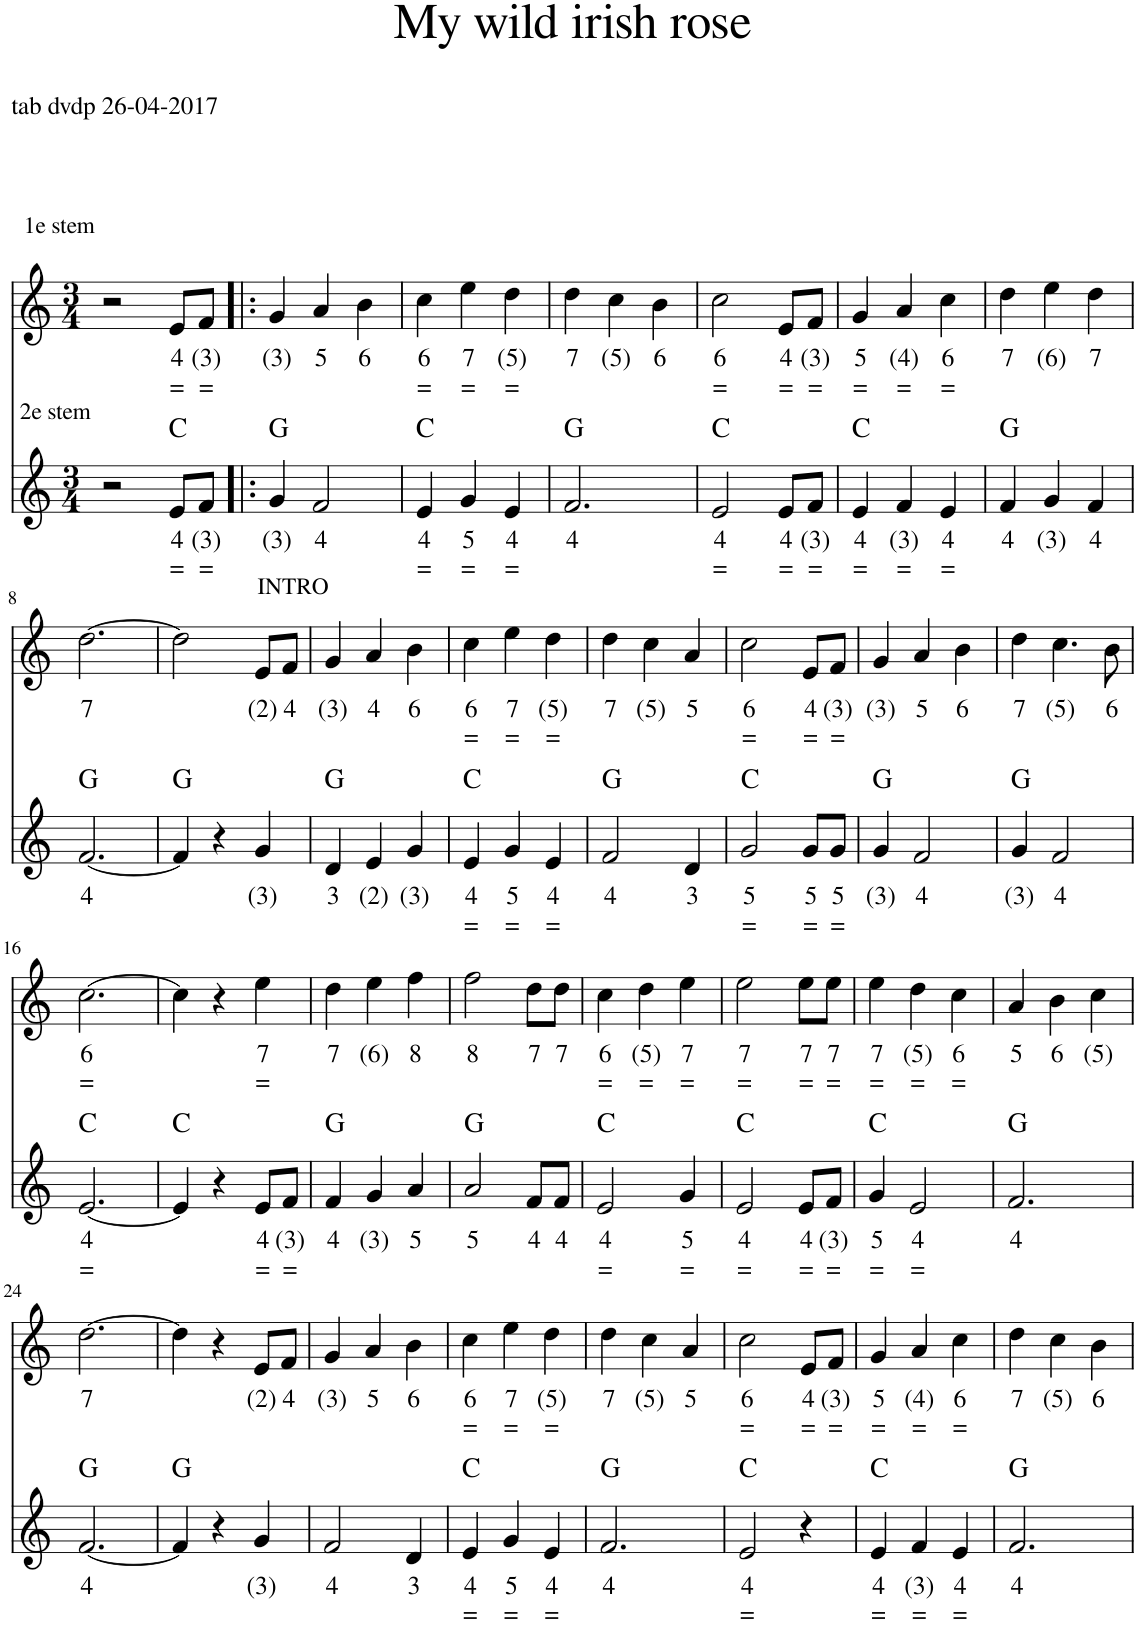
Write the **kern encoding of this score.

**kern	**text	**text	**harte	**kern	**text	**text
*part2	*part2	*part2	*part2	*part1	*part1	*part1
*staff2	*staff2	*staff2	*	*staff1	*staff1	*staff1
*I"Stem	*	*	*	*I"Stem	*	*
*clefG2	*	*	*	*clefG2	*	*
*k[]	*	*	*	*k[]	*	*
*M3/4	*	*	*	*M3/4	*	*
=1	=1	=1	=1	=1	=1	=1
!	!	!	!	!LO:TX:a:t=1e stem	!	!
!LO:TX:a:t=2e stem	!	!	!	!	!	!
2r	.	.	.	2r	.	.
!	!LO:LY:b	!LO:LY:b	!	!	!LO:LY:b	!LO:LY:b
8e/L	4	=	C:maj	8e/L	4	=
!	!LO:LY:b	!LO:LY:b	!	!	!LO:LY:b	!LO:LY:b
8f/J	(3)	=	.	8f/J	(3)	=
=2!|:	=2!|:	=2!|:	=2!|:	=2!|:	=2!|:	=2!|:
!	!LO:LY:b	!	!	!	!LO:LY:b	!
4g/	(3)	.	G:maj	4g/	(3)	.
!	!LO:LY:b	!	!	!	!LO:LY:b	!
2f/	4	.	.	4a/	5	.
!	!	!	!	!	!LO:LY:b	!
.	.	.	.	4b\	6	.
=3	=3	=3	=3	=3	=3	=3
!	!LO:LY:b	!LO:LY:b	!	!	!LO:LY:b	!LO:LY:b
4e/	4	=	C:maj	4cc\	6	=
!	!LO:LY:b	!LO:LY:b	!	!	!LO:LY:b	!LO:LY:b
4g/	5	=	.	4ee\	7	=
!	!LO:LY:b	!LO:LY:b	!	!	!LO:LY:b	!LO:LY:b
4e/	4	=	.	4dd\	(5)	=
=4	=4	=4	=4	=4	=4	=4
!	!LO:LY:b	!	!	!	!LO:LY:b	!
2.f/	4	.	G:maj	4dd\	7	.
!	!	!	!	!	!LO:LY:b	!
.	.	.	.	4cc\	(5)	.
!	!	!	!	!	!LO:LY:b	!
.	.	.	.	4b\	6	.
=5	=5	=5	=5	=5	=5	=5
!	!LO:LY:b	!LO:LY:b	!	!	!LO:LY:b	!LO:LY:b
2e/	4	=	C:maj	2cc\	6	=
!	!LO:LY:b	!LO:LY:b	!	!	!LO:LY:b	!LO:LY:b
8e/L	4	=	.	8e/L	4	=
!	!LO:LY:b	!LO:LY:b	!	!	!LO:LY:b	!LO:LY:b
8f/J	(3)	=	.	8f/J	(3)	=
=6	=6	=6	=6	=6	=6	=6
!	!LO:LY:b	!LO:LY:b	!	!	!LO:LY:b	!LO:LY:b
4e/	4	=	C:maj	4g/	5	=
!	!LO:LY:b	!LO:LY:b	!	!	!LO:LY:b	!LO:LY:b
4f/	(3)	=	.	4a/	(4)	=
!	!LO:LY:b	!LO:LY:b	!	!	!LO:LY:b	!LO:LY:b
4e/	4	=	.	4cc\	6	=
=7	=7	=7	=7	=7	=7	=7
!	!LO:LY:b	!	!	!	!LO:LY:b	!
4f/	4	.	G:maj	4dd\	7	.
!	!LO:LY:b	!	!	!	!LO:LY:b	!
4g/	(3)	.	.	4ee\	(6)	.
!	!LO:LY:b	!	!	!	!LO:LY:b	!
4f/	4	.	.	4dd\	7	.
!!LO:LB:g=z
=8	=8	=8	=8	=8	=8	=8
!	!LO:LY:b	!	!	!	!LO:LY:b	!
[2.f/	4	.	G:maj	[2.dd\	7	.
=9	=9	=9	=9	=9	=9	=9
4f/]	.	.	G:maj	2dd\]	.	.
4r	.	.	.	.	.	.
!	!LO:LY:b	!	!	!	!LO:LY:b	!
4g/	(3)	.	.	8e/L	(2)	.
!	!	!	!	!	!LO:LY:b	!
.	.	.	.	8f/J	4	.
=10	=10	=10	=10	=10	=10	=10
!	!	!	!	!LO:TX:a:t=INTRO	!	!
!	!LO:LY:b	!	!	!	!LO:LY:b	!
4d/	3	.	G:maj	4g/	(3)	.
!	!LO:LY:b	!	!	!	!LO:LY:b	!
4e/	(2)	.	.	4a/	4	.
!	!LO:LY:b	!	!	!	!LO:LY:b	!
4g/	(3)	.	.	4b\	6	.
=11	=11	=11	=11	=11	=11	=11
!	!LO:LY:b	!LO:LY:b	!	!	!LO:LY:b	!LO:LY:b
4e/	4	=	C:maj	4cc\	6	=
!	!LO:LY:b	!LO:LY:b	!	!	!LO:LY:b	!LO:LY:b
4g/	5	=	.	4ee\	7	=
!	!LO:LY:b	!LO:LY:b	!	!	!LO:LY:b	!LO:LY:b
4e/	4	=	.	4dd\	(5)	=
=12	=12	=12	=12	=12	=12	=12
!	!LO:LY:b	!	!	!	!LO:LY:b	!
2f/	4	.	G:maj	4dd\	7	.
!	!	!	!	!	!LO:LY:b	!
.	.	.	.	4cc\	(5)	.
!	!LO:LY:b	!	!	!	!LO:LY:b	!
4d/	3	.	.	4a/	5	.
=13	=13	=13	=13	=13	=13	=13
!	!LO:LY:b	!LO:LY:b	!	!	!LO:LY:b	!LO:LY:b
2g/	5	=	C:maj	2cc\	6	=
!	!LO:LY:b	!LO:LY:b	!	!	!LO:LY:b	!LO:LY:b
8g/L	5	=	.	8e/L	4	=
!	!LO:LY:b	!LO:LY:b	!	!	!LO:LY:b	!LO:LY:b
8g/J	5	=	.	8f/J	(3)	=
=14	=14	=14	=14	=14	=14	=14
!	!LO:LY:b	!	!	!	!LO:LY:b	!
4g/	(3)	.	G:maj	4g/	(3)	.
!	!LO:LY:b	!	!	!	!LO:LY:b	!
2f/	4	.	.	4a/	5	.
!	!	!	!	!	!LO:LY:b	!
.	.	.	.	4b\	6	.
=15	=15	=15	=15	=15	=15	=15
!	!LO:LY:b	!	!	!	!LO:LY:b	!
4g/	(3)	.	G:maj	4dd\	7	.
!	!LO:LY:b	!	!	!	!LO:LY:b	!
2f/	4	.	.	4.cc\	(5)	.
!	!	!	!	!	!LO:LY:b	!
.	.	.	.	8b\	6	.
!!LO:LB:g=z
=16	=16	=16	=16	=16	=16	=16
!	!LO:LY:b	!LO:LY:b	!	!	!LO:LY:b	!LO:LY:b
[2.e/	4	=	C:maj	[2.cc\	6	=
=17	=17	=17	=17	=17	=17	=17
4e/]	.	.	C:maj	4cc\]	.	.
4r	.	.	.	4r	.	.
!	!LO:LY:b	!LO:LY:b	!	!	!LO:LY:b	!LO:LY:b
8e/L	4	=	.	4ee\	7	=
!	!LO:LY:b	!LO:LY:b	!	!	!	!
8f/J	(3)	=	.	.	.	.
=18	=18	=18	=18	=18	=18	=18
!	!LO:LY:b	!	!	!	!LO:LY:b	!
4f/	4	.	G:maj	4dd\	7	.
!	!LO:LY:b	!	!	!	!LO:LY:b	!
4g/	(3)	.	.	4ee\	(6)	.
!	!LO:LY:b	!	!	!	!LO:LY:b	!
4a/	5	.	.	4ff\	8	.
=19	=19	=19	=19	=19	=19	=19
!	!LO:LY:b	!	!	!	!LO:LY:b	!
2a/	5	.	G:maj	2ff\	8	.
!	!LO:LY:b	!	!	!	!LO:LY:b	!
8f/L	4	.	.	8dd\L	7	.
!	!LO:LY:b	!	!	!	!LO:LY:b	!
8f/J	4	.	.	8dd\J	7	.
=20	=20	=20	=20	=20	=20	=20
!	!LO:LY:b	!LO:LY:b	!	!	!LO:LY:b	!LO:LY:b
2e/	4	=	C:maj	4cc\	6	=
!	!	!	!	!	!LO:LY:b	!LO:LY:b
.	.	.	.	4dd\	(5)	=
!	!LO:LY:b	!LO:LY:b	!	!	!LO:LY:b	!LO:LY:b
4g/	5	=	.	4ee\	7	=
=21	=21	=21	=21	=21	=21	=21
!	!LO:LY:b	!LO:LY:b	!	!	!LO:LY:b	!LO:LY:b
2e/	4	=	C:maj	2ee\	7	=
!	!LO:LY:b	!LO:LY:b	!	!	!LO:LY:b	!LO:LY:b
8e/L	4	=	.	8ee\L	7	=
!	!LO:LY:b	!LO:LY:b	!	!	!LO:LY:b	!LO:LY:b
8f/J	(3)	=	.	8ee\J	7	=
=22	=22	=22	=22	=22	=22	=22
!	!LO:LY:b	!LO:LY:b	!	!	!LO:LY:b	!LO:LY:b
4g/	5	=	C:maj	4ee\	7	=
!	!LO:LY:b	!LO:LY:b	!	!	!LO:LY:b	!LO:LY:b
2e/	4	=	.	4dd\	(5)	=
!	!	!	!	!	!LO:LY:b	!LO:LY:b
.	.	.	.	4cc\	6	=
=23	=23	=23	=23	=23	=23	=23
!	!LO:LY:b	!	!	!	!LO:LY:b	!
2.f/	4	.	G:maj	4a/	5	.
!	!	!	!	!	!LO:LY:b	!
.	.	.	.	4b\	6	.
!	!	!	!	!	!LO:LY:b	!
.	.	.	.	4cc\	(5)	.
!!LO:LB:g=z
=24	=24	=24	=24	=24	=24	=24
!	!LO:LY:b	!	!	!	!LO:LY:b	!
[2.f/	4	.	G:maj	[2.dd\	7	.
=25	=25	=25	=25	=25	=25	=25
4f/]	.	.	G:maj	4dd\]	.	.
4r	.	.	.	4r	.	.
!	!LO:LY:b	!	!	!	!LO:LY:b	!
4g/	(3)	.	.	8e/L	(2)	.
!	!	!	!	!	!LO:LY:b	!
.	.	.	.	8f/J	4	.
=26	=26	=26	=26	=26	=26	=26
!	!LO:LY:b	!	!	!	!LO:LY:b	!
2f/	4	.	.	4g/	(3)	.
!	!	!	!	!	!LO:LY:b	!
.	.	.	.	4a/	5	.
!	!LO:LY:b	!	!	!	!LO:LY:b	!
4d/	3	.	.	4b\	6	.
=27	=27	=27	=27	=27	=27	=27
!	!LO:LY:b	!LO:LY:b	!	!	!LO:LY:b	!LO:LY:b
4e/	4	=	C:maj	4cc\	6	=
!	!LO:LY:b	!LO:LY:b	!	!	!LO:LY:b	!LO:LY:b
4g/	5	=	.	4ee\	7	=
!	!LO:LY:b	!LO:LY:b	!	!	!LO:LY:b	!LO:LY:b
4e/	4	=	.	4dd\	(5)	=
=28	=28	=28	=28	=28	=28	=28
!	!LO:LY:b	!	!	!	!LO:LY:b	!
2.f/	4	.	G:maj	4dd\	7	.
!	!	!	!	!	!LO:LY:b	!
.	.	.	.	4cc\	(5)	.
!	!	!	!	!	!LO:LY:b	!
.	.	.	.	4a/	5	.
=29	=29	=29	=29	=29	=29	=29
!	!LO:LY:b	!LO:LY:b	!	!	!LO:LY:b	!LO:LY:b
2e/	4	=	C:maj	2cc\	6	=
!	!	!	!	!	!LO:LY:b	!LO:LY:b
4r	.	.	.	8e/L	4	=
!	!	!	!	!	!LO:LY:b	!LO:LY:b
.	.	.	.	8f/J	(3)	=
=30	=30	=30	=30	=30	=30	=30
!	!LO:LY:b	!LO:LY:b	!	!	!LO:LY:b	!LO:LY:b
4e/	4	=	C:maj	4g/	5	=
!	!LO:LY:b	!LO:LY:b	!	!	!LO:LY:b	!LO:LY:b
4f/	(3)	=	.	4a/	(4)	=
!	!LO:LY:b	!LO:LY:b	!	!	!LO:LY:b	!LO:LY:b
4e/	4	=	.	4cc\	6	=
=31	=31	=31	=31	=31	=31	=31
!	!LO:LY:b	!	!	!	!LO:LY:b	!
2.f/	4	.	G:maj	4dd\	7	.
!	!	!	!	!	!LO:LY:b	!
.	.	.	.	4cc\	(5)	.
!	!	!	!	!	!LO:LY:b	!
.	.	.	.	4b\	6	.
=	=	=	=	=	=	=
*-	*-	*-	*-	*-	*-	*-
